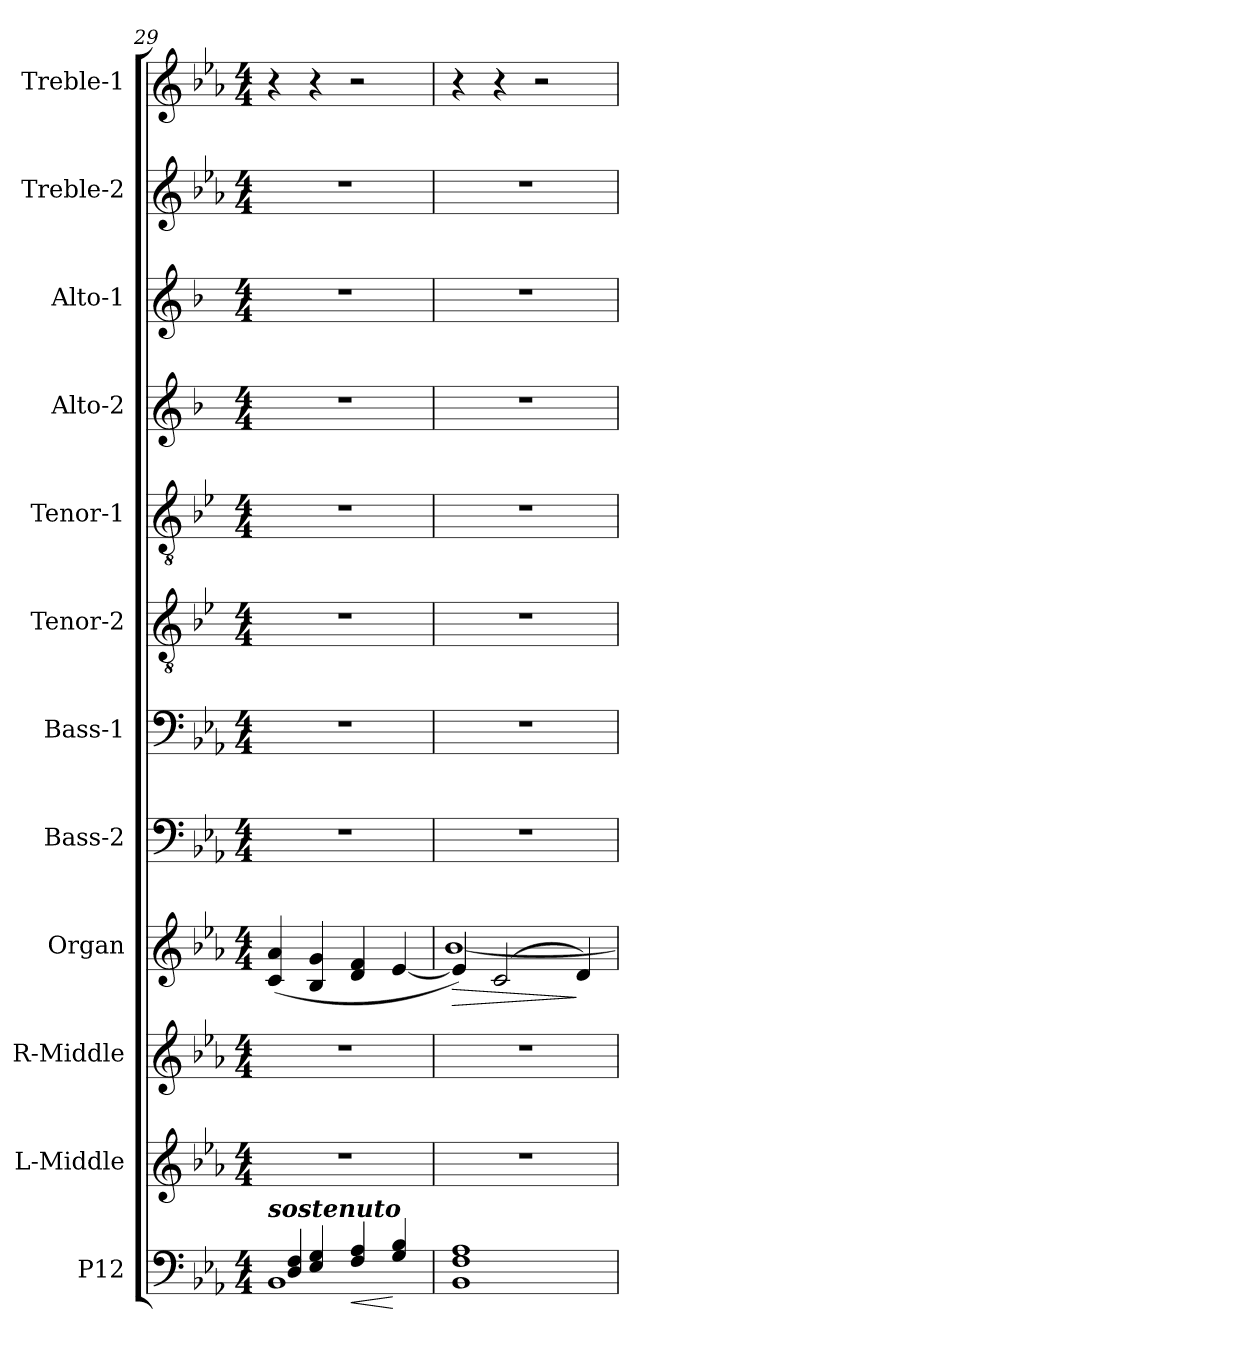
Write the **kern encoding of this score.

**kern	**dynam	**kern	**kern	**kern	**dynam	**kern	**kern	**kern	**kern	**kern	**kern	**kern	**kern
*part12	*part12	*part11	*part10	*part9	*part9	*part8	*part7	*part6	*part5	*part4	*part3	*part2	*part1
*staff12	*staff12	*staff11	*staff10	*staff9	*staff9	*staff8	*staff7	*staff6	*staff5	*staff4	*staff3	*staff2	*staff1
*I"P12	*	*I"L-Middle	*I"R-Middle	*I"Organ	*	*I"Bass-2	*I"Bass-1	*I"Tenor-2	*I"Tenor-1	*I"Alto-2	*I"Alto-1	*I"Treble-2	*I"Treble-1
*	*	*I'L-M	*	*	*	*I'B2:	*I'B:	*I'T2:	*I'T:	*I'A2:	*I'A:	*	*
*clefF4	*	*clefG2	*clefG2	*clefG2	*	*clefF4	*clefF4	*clefGv2	*clefGv2	*clefG2	*clefG2	*clefG2	*clefG2
*	*	*	*	*	*	*	*	*ITrd4c7	*ITrd4c7	*ITrd1c2	*ITrd1c2	*ITrd-7c-12	*ITrd-7c-12
*k[b-e-a-]	*	*k[b-e-a-]	*k[b-e-a-]	*k[b-e-a-]	*	*k[b-e-a-]	*k[b-e-a-]	*k[b-e-a-]	*k[b-e-a-]	*k[b-e-a-]	*k[b-e-a-]	*k[b-e-a-]	*k[b-e-a-]
*E-:	*	*E-:	*E-:	*E-:	*	*E-:	*E-:	*E-:	*E-:	*E-:	*E-:	*E-:	*E-:
*M4/4	*	*M4/4	*M4/4	*M4/4	*	*M4/4	*M4/4	*M4/4	*M4/4	*M4/4	*M4/4	*M4/4	*M4/4
=29	=29	=29	=29	=29	=29	=29	=29	=29	=29	=29	=29	=29	=29
*^	*	*	*	*	*	*	*	*	*	*	*	*	*
!LO:TX:a:Bi:t=sostenuto	!	!	!	!	!	!	!	!	!	!	!	!	!	!
1BB-i	4Di/ 4Fi	.	1r	1r	(4ci/ 4a-i	.	1r	1r	1r	1r	1r	1r	1r	4r
.	4E-i/ 4Gi	.	.	.	4B-i/ 4gi	.	.	.	.	.	.	.	.	4r
!	!	!LO:HP:b	!	!	!	!	!	!	!	!	!	!	!	!
.	4Fi/ 4A-i	<	.	.	4di/ 4fi	.	.	.	.	.	.	.	.	2r
.	4Gi/ 4B-i	[	.	.	[4e-i/	.	.	.	.	.	.	.	.	.
=30	=30	=30	=30	=30	=30	=30	=30	=30	=30	=30	=30	=30	=30	=30
!	!	!	!	!	!	!LO:HP:b	!	!	!	!	!	!	!	!
*v	*v	*	*	*	*^	*	*	*	*	*	*	*	*	*
1BB-i 1Fi 1A-i	.	1r	1r	4e-i/])	[1b-i	>	1r	1r	1r	1r	1r	1r	1r	4r
.	.	.	.	(2ci/	.	.	.	.	.	.	.	.	.	4r
.	.	.	.	.	.	.	.	.	.	.	.	.	.	2r
.	.	.	.	4di/)	.	]	.	.	.	.	.	.	.	.
*	*	*	*	*v	*v	*	*	*	*	*	*	*	*	*
=	=	=	=	=	=	=	=	=	=	=	=	=	=
*-	*-	*-	*-	*-	*-	*-	*-	*-	*-	*-	*-	*-	*-
